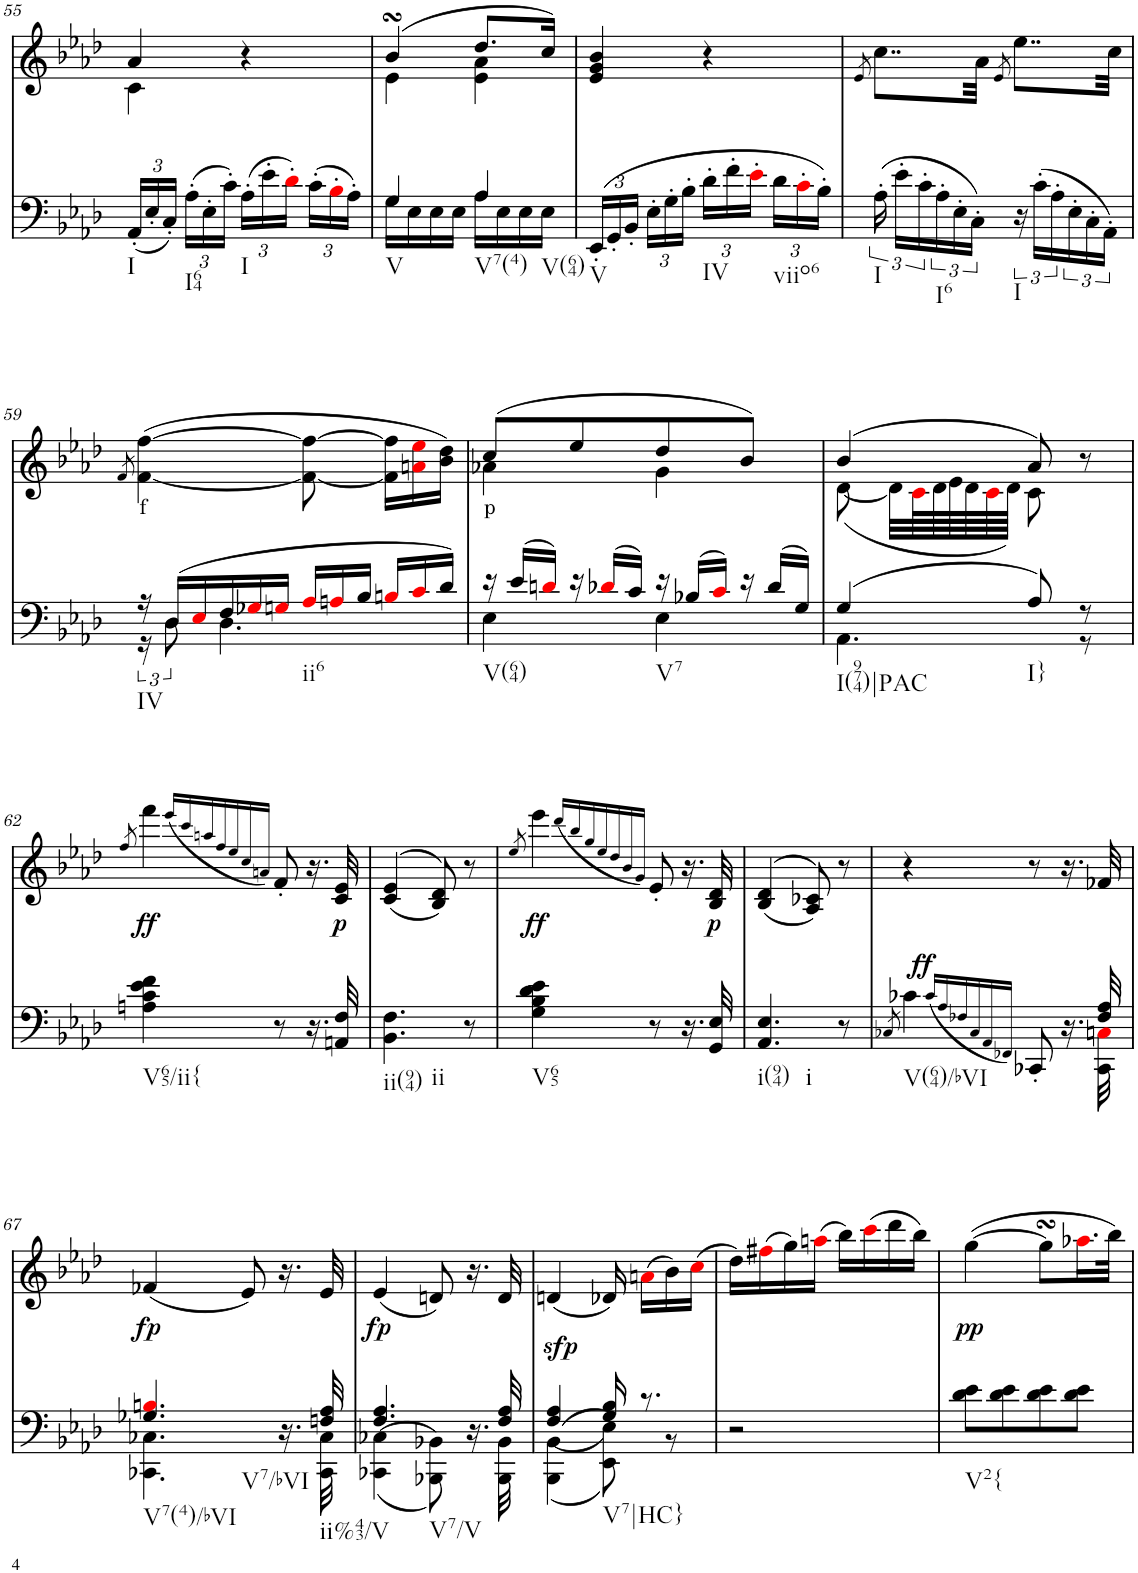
**kern	**dynam	**kern	**text	**dynam
*part2	*part2	*part1	*part1	*part1
*staff2	*staff2	*staff1	*staff1	*staff1
*I"Piano	*	*I"Piano	*	*
*I'Pno	*	*I'Pno	*	*
!!LO:PB:g=z
*clefF4	*	*clefG2	*	*
*k[b-e-a-d-]	*	*k[b-e-a-d-]	*	*
*A-:	*	*A-:	*	*
*M2/4	*	*M2/4	*	*
*Xbrackettup	*	*	*	*
=55	=55	=55	=55	=55
*	*	*^	*	*
!LO:TX:b:t=I	!	!	!	!	!
(24AA-'/LL	.	4a-/	4c\	.	.
24E-'/	.	.	.	.	.
24C'/JJ)	.	.	.	.	.
!LO:TX:b:t=I64	!	!	!	!	!
(24A-'\LL	.	.	.	.	.
24E-'\	.	.	.	.	.
24c'\JJ)	.	.	.	.	.
!LO:TX:b:t=I	!	!	!	!	!
(24A-'\LL	.	4r	4ryy	.	.
24e-'\	.	.	.	.	.
24d-'i\JJ)	.	.	.	.	.
(24c'\LL	.	.	.	.	.
24B-'i\	.	.	.	.	.
24A-'\JJ)	.	.	.	.	.
=56	=56	=56	=56	=56	=56
*^	*	*	*	*	*
!LO:TX:b:t=V	!	!	!	!	!	!
4G/	16G\LL	.	(4b-sSSS/	4e-\	.	.
.	16E-\	.	.	.	.	.
.	16E-\	.	.	.	.	.
.	16E-\JJ	.	.	.	.	.
!LO:TX:b:t=V7(4)	!	!	!	!	!	!
!LO:TX:b:t=V(64)	!	!	!	!	!	!
4A-/	16A-\LL	.	8.dd-/L	4e-\ 4a-\	.	.
.	16E-\	.	.	.	.	.
.	16E-\	.	.	.	.	.
.	16E-\JJ	.	16cc/Jk)	.	.	.
*	*	*	*v	*v	*	*
=57	=57	=57	=57	=57	=57
!LO:TX:b:t=V	!	!	!	!	!
*v	*v	*	*	*	*
(24EE-'/LL	.	4e-/ 4g/ 4b-/	.	.
24GG'/	.	.	.	.
24BB-'/JJ	.	.	.	.
24E-'\LL	.	.	.	.
24G'\	.	.	.	.
24B-'\JJ	.	.	.	.
!LO:TX:b:t=IV	!	!	!	!
24d-'\LL	.	4r	.	.
24f'\	.	.	.	.
24e-'i\JJ	.	.	.	.
!LO:TX:b:t=viio6	!	!	!	!
24d-\LL	.	.	.	.
24c'i\	.	.	.	.
24B-'\JJ)	.	.	.	.
=58	=58	=58	=58	=58
.	.	8qe-/	.	.
*brackettup	*	*	*	*
!LO:TX:b:t=I	!	!	!	!
(24A-'\	.	8..cc\L	.	.
24e-'\LL	.	.	.	.
24c'\	.	.	.	.
!LO:TX:b:t=I6	!	!	!	!
24A-'\	.	.	.	.
24E-'\	.	.	.	.
24C'\JJ)	.	.	.	.
.	.	32a-\Jkk	.	.
.	.	8qe-/	.	.
!LO:TX:b:t=I	!	!	!	!
24r	.	8..ee-\L	.	.
(24c'\LL	.	.	.	.
24A-'\	.	.	.	.
24E-'\	.	.	.	.
24C'\	.	.	.	.
24AA-'\JJ)	.	.	.	.
.	.	32cc\Jkk	.	.
!!LO:LB:g=z
=59	=59	=59	=59	=59
.	.	8qf/	.	.
*^	*	*	*	*
!LO:TX:b:t=IV	!	!	!	!	!
!	!	!	!	!LO:LY:b	!
24r	24r	.	([4f\ [4ff\	f	.
(24D-/LL	12D-\	.	.	.	.
24E-i/	.	.	.	.	.
24F/	4.D-\	.	.	.	.
24G-Xi/	.	.	.	.	.
24Gni/JJ	.	.	.	.	.
*Xbrackettup	*	*	*	*	*
!LO:TX:b:t=ii6	!	!	!	!	!
24A-i/LL	.	.	8f\_ 8ff\_	.	.
24Ani/	.	.	.	.	.
24B-/JJ	.	.	.	.	.
24Bni/LL	.	.	24f\] 24ff\]LL	.	.
24ci/	.	.	24ani\ 24ee-i\	.	.
24d-/JJ)	.	.	24b-\ 24dd-\JJ)	.	.
=60	=60	=60	=60	=60	=60
*brackettup	*	*	*	*	*
*	*	*	*^	*	*
!LO:TX:b:t=V(64)	!	!	!	!	!	!
!	!	!	!	!	!LO:LY:b	!
24r	4E-\	.	(8cc/L	4a-X\	p	.
(24e-/LL	.	.	.	.	.	.
24dni/JJ)	.	.	.	.	.	.
24r	.	.	8ee-/	.	.	.
(24d-Xi/LL	.	.	.	.	.	.
24c/JJ)	.	.	.	.	.	.
!LO:TX:b:t=V7	!	!	!	!	!	!
24r	4E-\	.	8dd-/	4g\	.	.
(24B-X/LL	.	.	.	.	.	.
24ci/JJ)	.	.	.	.	.	.
24r	.	.	8b-/J)	.	.	.
(24d-/LL	.	.	.	.	.	.
24G/JJ)	.	.	.	.	.	.
=61	=61	=61	=61	=61	=61	=61
!LO:TX:b:t=I(974)|PAC	!	!	!	!	!	!
(4G/	4.AA-\	.	(4b-/	([8d-\	.	.
.	.	.	.	32d-\LLL]	.	.
.	.	.	.	64ci\L	.	.
.	.	.	.	64d-\	.	.
.	.	.	.	64e-\	.	.
.	.	.	.	64d-\	.	.
.	.	.	.	64ci\	.	.
.	.	.	.	64d-\JJJJ)	.	.
!LO:TX:b:t=I}	!	!	!	!	!	!
8A-/)	.	.	8a-/)	8c\	.	.
8r	8r	.	8r	8ryy	.	.
*v	*v	*	*	*	*	*
*	*	*v	*v	*	*
!!LO:LB:g=z
=62	=62	=62	=62	=62
.	.	8qff/	.	.
!LO:TX:b:t=V65/ii{	!	!	!	!
!	!	!	!	!LO:DY:b
4An\ 4c\ 4e-\ 4f\	.	4fff\	.	ff
.	.	(16qeee-/LL	.	.
.	.	16qccc/	.	.
.	.	16qaan/	.	.
.	.	16qff/	.	.
.	.	16qee-/	.	.
.	.	16qcc/	.	.
.	.	16qan/JJ)	.	.
8r	.	8f'/	.	.
16.r	.	16.r	.	.
!	!	!	!	!LO:DY:b
32AAn/ 32F/	.	32c/ 32e-/	.	p
=63	=63	=63	=63	=63
!LO:TX:b:t=ii(94)	!	!	!	!
!LO:TX:b:t=ii	!	!	!	!
4.BB-\ 4.F\	.	((>4c/ 4e-/	.	.
.	.	8B-/ 8d-/))	.	.
8r	.	8r	.	.
=64	=64	=64	=64	=64
.	.	8qee-/	.	.
!LO:TX:b:t=V65	!	!	!	!
!	!	!	!	!LO:DY:b
4G\ 4B-\ 4d-\ 4e-\	.	4eee-\	.	ff
.	.	(16qddd-/LL	.	.
.	.	16qbb-/	.	.
.	.	16qgg/	.	.
.	.	16qee-/	.	.
.	.	16qdd-/	.	.
.	.	16qb-/	.	.
.	.	16qg/JJ)	.	.
8r	.	8e-'/	.	.
16.r	.	16.r	.	.
!	!	!	!	!LO:DY:b
32GG/ 32E-/	.	32B-/ 32d-/	.	p
=65	=65	=65	=65	=65
!LO:TX:b:t=i(94)	!	!	!	!
!LO:TX:b:t=i	!	!	!	!
4.AA-/ 4.E-/	.	((>4B-/ 4d-/	.	.
.	.	8A-/ 8c-X/))	.	.
8r	.	8r	.	.
=66	=66	=66	=66	=66
8qC-X/	.	.	.	.
*^	*	*	*	*
!LO:TX:b:t=V(64)/bVI	!	!	!	!	!
!	!	!LO:DY:a	!	!	!
4c-X\	4...ryy	ff	4r	.	.
(16qc-/LL	.	.	.	.	.
16qA-/	.	.	.	.	.
16qF-X/	.	.	.	.	.
16qC-/	.	.	.	.	.
16qAA-/	.	.	.	.	.
16qFF-X/JJ)	.	.	.	.	.
8CC-X'/	.	.	8r	.	.
16.r	.	.	16.r	.	.
32F-/ 32A-/	32CC-\ 32Cni\	.	32f-X/	.	.
!!LO:LB:g=z
=67	=67	=67	=67	=67	=67
!LO:TX:b:t=V7(4)/bVI	!	!	!	!	!
!LO:TX:b:t=V7/bVI	!	!	!	!	!
!	!	!	!	!	!LO:DY:b
4.G-X/ 4.Bni/	4.CC-X\ 4.C-X\	.	(4f-X/	.	fp
.	.	.	8e-/)	.	.
16.r	16.ryy	.	16.r	.	.
!LO:TX:b:t=ii%43/V	!	!	!	!	!
32Fn/ 32A-/	32CC-\ 32C-\	.	32e-/	.	.
=68	=68	=68	=68	=68	=68
!LO:TX:b:t=V7/V	!	!	!	!	!
!	!	!	!	!	!LO:DY:b
4.F/ 4.A-/	((>4CC-X\ 4C-X\	.	(4e-/	.	fp
.	8BBB-X\ 8BB-X\))	.	8dn/)	.	.
16.r	16.ryy	.	16.r	.	.
32F/ 32A-/	32BBB-\ 32BB-\	.	32d/	.	.
=69	=69	=69	=69	=69	=69
!	!	!	!	!	!LO:DY:b
(4F/ 4A-/	((<4BBB-\ 4BB-\	.	(4dn/	.	sfp
!LO:TX:b:t=V7|HC}	!	!	!	!	!
16G/ 16B-/)	8EE-\ 8E-\))	.	16d-X/)	.	.
8.r	.	.	(16ani\LL	.	.
.	8r	.	16b-\)	.	.
.	.	.	(16cci\JJ	.	.
*v	*v	*	*	*	*
=70	=70	=70	=70	=70
2r	.	16dd-\LL)	.	.
.	.	(16ff#Xi\	.	.
.	.	16gg\)	.	.
.	.	(16aani\JJ	.	.
.	.	16bb-\LL)	.	.
.	.	(16ccci\	.	.
.	.	16ddd-\	.	.
.	.	16bb-\JJ)	.	.
=71	=71	=71	=71	=71
!LO:TX:b:t=V2{	!	!	!	!
!	!	!	!	!LO:DY:b
8d-\ 8e-\L	.	([4gg\	.	pp
8d-\ 8e-\	.	.	.	.
8d-\ 8e-\	.	8ggsSsS\L]	.	.
8d-\ 8e-\J	.	16.aa-Xi\L	.	.
.	.	32bb-\JJk)	.	.
=	=	=	=	=
*-	*-	*-	*-	*-
